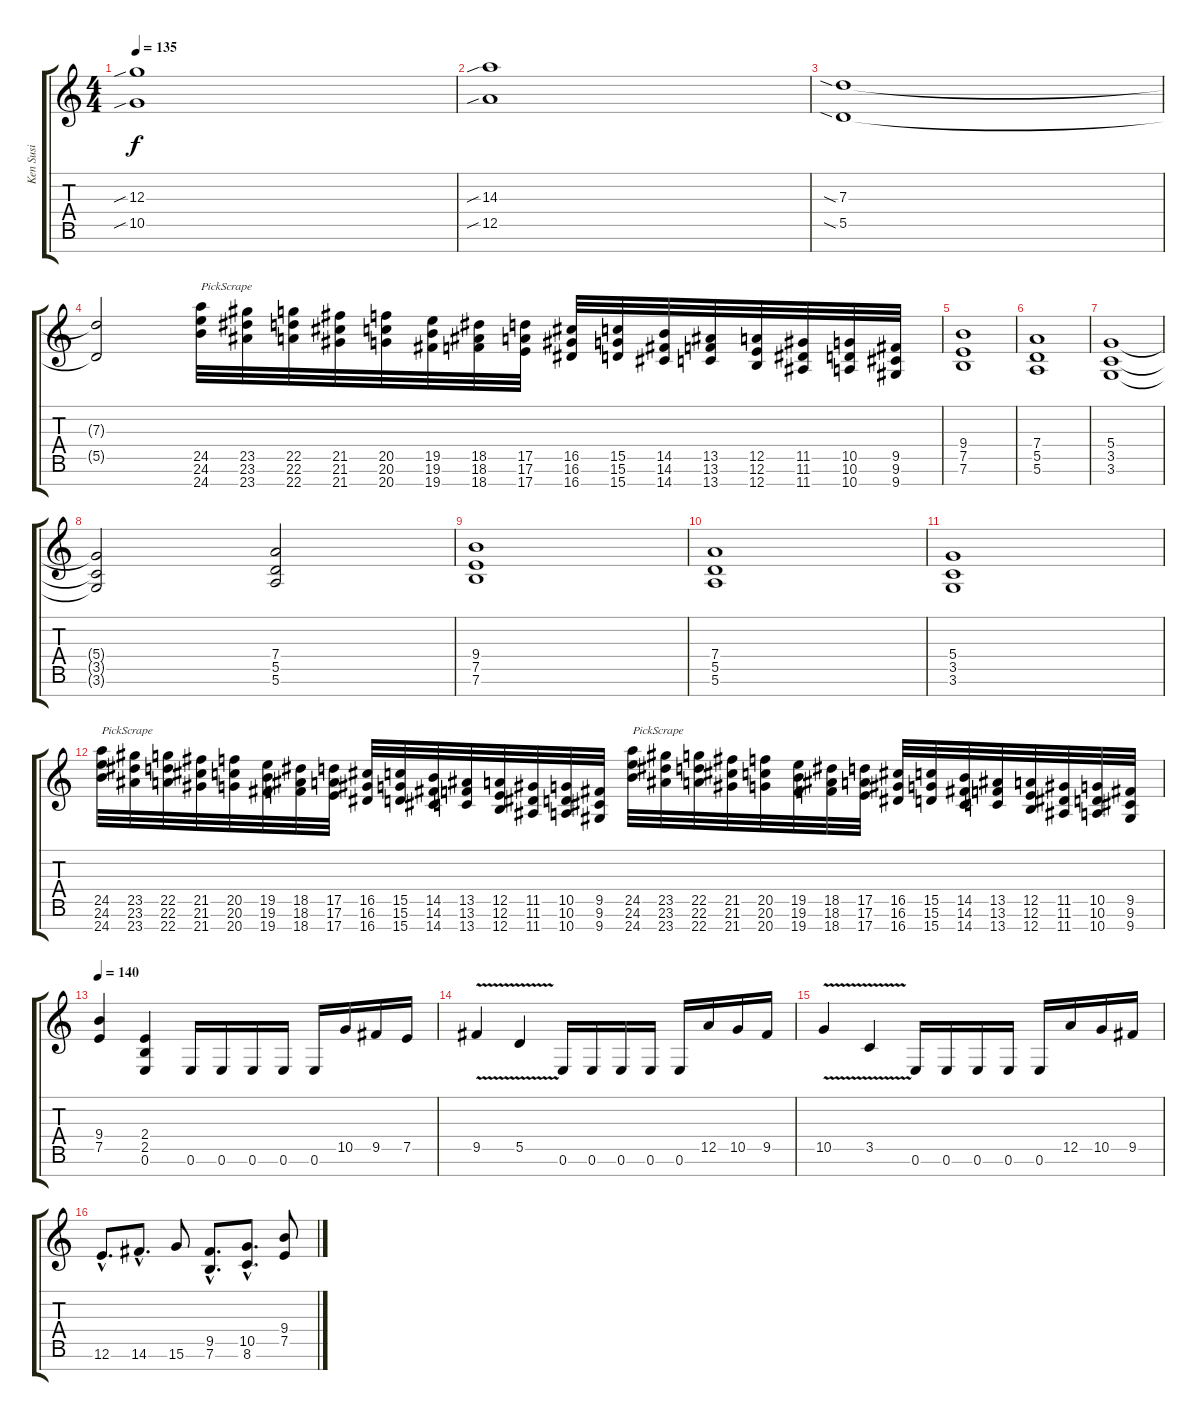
\track ("Ken Susi" "Ken Susi") {instrument distortionguitar}
\staff {score tabs}
\tuning (E4 B3 G3 D3 A2 E2 B1) {hide}
\ts (4 4)
\tempo 135
\clef g2
\ks c
(12.3{sib} 10.5{sib}).1{dy f} |
(14.3{sib} 12.5{sib}).1 |
(7.3{sia} 5.5{sia}).1 |
(7.3{t} 5.5{t}).2 (24.5 24.6 24.7).32{txt "PickScrape" instrument guitarfretnoise} (23.5 23.6 23.7).32 (22.5 22.6 22.7).32 (21.5 21.6 21.7).32 (20.5 20.6 20.7).32 (19.5 19.6 19.7).32 (18.5 18.6 18.7).32 (17.5 17.6 17.7).32 (16.5 16.6 16.7).32 (15.5 15.6 15.7).32 (14.5 14.6 14.7).32 (13.5 13.6 13.7).32 (12.5 12.6 12.7).32 (11.5 11.6 11.7).32 (10.5 10.6 10.7).32 (9.5 9.6 9.7).32 |
(9.4 7.5 7.6).1{instrument distortionguitar} |
(7.4 5.5 5.6).1 |
(5.4 3.5 3.6).1 |
(5.4{t} 3.5{t} 3.6{t}).2 (7.4 5.5 5.6).2 |
(9.4 7.5 7.6).1 |
(7.4 5.5 5.6).1 |
(5.4 3.5 3.6).1 |
(24.5 24.6 24.7).32{txt "PickScrape" instrument guitarfretnoise} (23.5 23.6 23.7).32 (22.5 22.6 22.7).32 (21.5 21.6 21.7).32 (20.5 20.6 20.7).32 (19.5 19.6 19.7).32 (18.5 18.6 18.7).32 (17.5 17.6 17.7).32 (16.5 16.6 16.7).32 (15.5 15.6 15.7).32 (14.5 14.6 14.7).32 (13.5 13.6 13.7).32 (12.5 12.6 12.7).32 (11.5 11.6 11.7).32 (10.5 10.6 10.7).32 (9.5 9.6 9.7).32 (24.5 24.6 24.7).32{txt "PickScrape" instrument guitarfretnoise} (23.5 23.6 23.7).32 (22.5 22.6 22.7).32 (21.5 21.6 21.7).32 (20.5 20.6 20.7).32 (19.5 19.6 19.7).32 (18.5 18.6 18.7).32 (17.5 17.6 17.7).32 (16.5 16.6 16.7).32 (15.5 15.6 15.7).32 (14.5 14.6 14.7).32 (13.5 13.6 13.7).32 (12.5 12.6 12.7).32 (11.5 11.6 11.7).32 (10.5 10.6 10.7).32 (9.5 9.6 9.7).32 |
\tempo 140
(9.4 7.5).4{instrument distortionguitar} (2.4 2.5 0.6).4 0.6.16 0.6.16 0.6.16 0.6.16 0.6.16 10.5.16 9.5.16 7.5.16 |
9.5{v}.4 5.5{v}.4 0.6.16 0.6.16 0.6.16 0.6.16 0.6.16 12.5.16 10.5.16 9.5.16 |
10.5{v}.4 3.5{v}.4 0.6.16 0.6.16 0.6.16 0.6.16 0.6.16 12.5.16 10.5.16 9.5.16 |
12.6{hac}.8{d} 14.6{hac}.8{d} 15.6.8 (9.5{hac} 7.6{hac}).8{d} (10.5{hac} 8.6{hac}).8{d} (9.4 7.5).8
